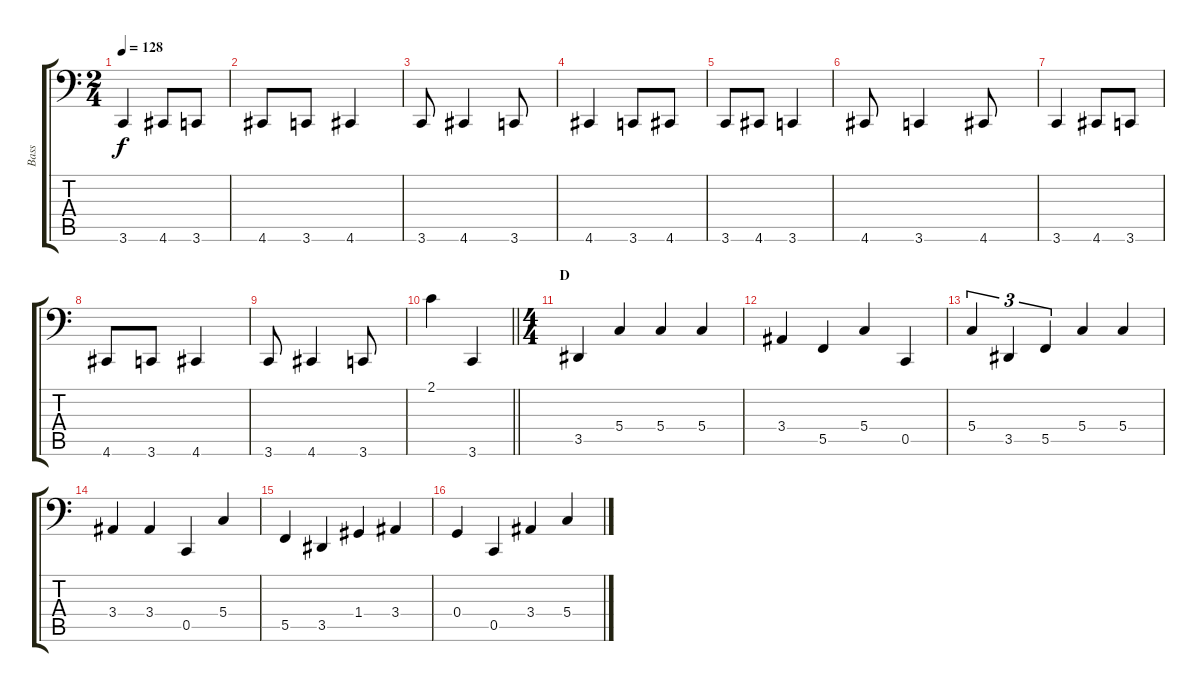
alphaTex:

\track ("Bass" "Bass") {instrument electricbasspick}
\staff {score tabs}
\tuning (Bb2 F2 C2 G1 C1 A0) {hide}
\ts (2 4)
\tempo 128
\clef f4
\ks c
3.6.4{dy f} 4.6.8 3.6.8 |
4.6.8 3.6.8 4.6.4 |
3.6.8 4.6.4 3.6.8 |
4.6.4 3.6.8 4.6.8 |
3.6.8 4.6.8 3.6.4 |
4.6.8 3.6.4 4.6.8 |
3.6.4 4.6.8 3.6.8 |
4.6.8 3.6.8 4.6.4 |
3.6.8 4.6.4 3.6.8 |
\barLineRight lightlight
2.1.4 3.6.4 |
\ts (4 4)
\section ("" "D")
3.5.4 5.4.4 5.4.4 5.4.4 |
3.4.4 5.5.4 5.4.4 0.5.4 |
5.4.4{tu (3 2)} 3.5.4{tu (3 2)} 5.5.4{tu (3 2)} 5.4.4 5.4.4 |
3.4.4 3.4.4 0.5.4 5.4.4 |
5.5.4 3.5.4 1.4.4 3.4.4 |
0.4.4 0.5.4 3.4.4 5.4.4
